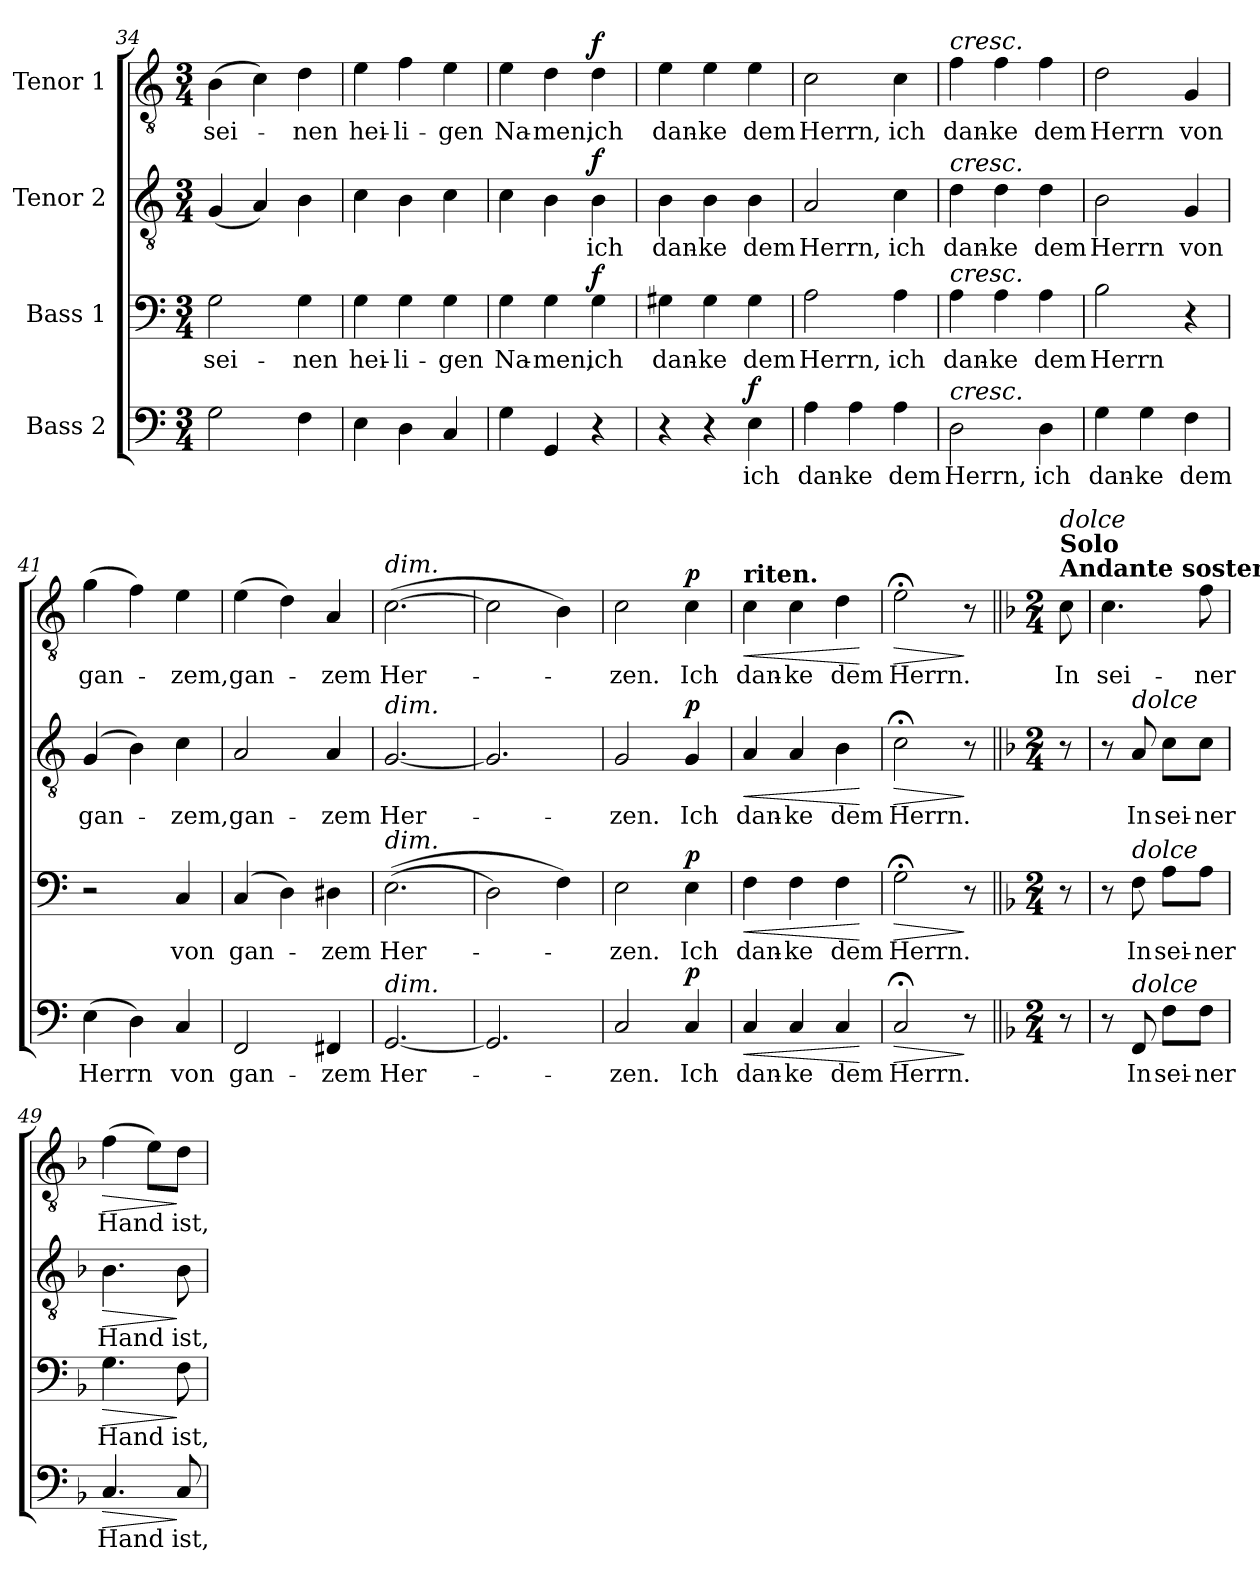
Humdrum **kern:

**kern	**text	**dynam	**kern	**text	**dynam	**kern	**text	**dynam	**kern	**text	**dynam
*part4	*part4	*part4	*part3	*part3	*part3	*part2	*part2	*part2	*part1	*part1	*part1
*staff4	*staff4	*staff4	*staff3	*staff3	*staff3	*staff2	*staff2	*staff2	*staff1	*staff1	*staff1
*I"Bass 2	*	*	*I"Bass 1	*	*	*I"Tenor 2	*	*	*I"Tenor 1	*	*
!!LO:LB:g=z
*clefF4	*	*	*clefF4	*	*	*clefGv2	*	*	*clefGv2	*	*
*k[]	*	*	*k[]	*	*	*k[]	*	*	*k[]	*	*
*M3/4	*	*	*M3/4	*	*	*M3/4	*	*	*M3/4	*	*
=34	=34	=34	=34	=34	=34	=34	=34	=34	=34	=34	=34
2G\	.	.	2G\	sei-	.	(4G/	.	.	(4B\	sei-	.
.	.	.	.	.	.	4A/)	.	.	4c\)	.	.
4F\	.	.	4G\	-nen	.	4B\	.	.	4d\	-nen	.
=35	=35	=35	=35	=35	=35	=35	=35	=35	=35	=35	=35
4E\	.	.	4G\	hei-	.	4c\	.	.	4e\	hei-	.
4D\	.	.	4G\	-li-	.	4B\	.	.	4f\	-li-	.
4C/	.	.	4G\	-gen	.	4c\	.	.	4e\	-gen	.
=36	=36	=36	=36	=36	=36	=36	=36	=36	=36	=36	=36
4G\	.	.	4G\	Na-	.	4c\	.	.	4e\	Na-	.
4GG/	.	.	4G\	-men,	.	4B\	.	.	4d\	-men,	.
!	!	!	!	!	!LO:DY:a	!	!	!LO:DY:a	!	!	!LO:DY:a
4r	.	.	4G\	ich	f	4B\	ich	f	4d\	ich	f
=37	=37	=37	=37	=37	=37	=37	=37	=37	=37	=37	=37
4r	.	.	4G#X\	dan-	.	4B\	dan-	.	4e\	dan-	.
4r	.	.	4G#\	-ke	.	4B\	-ke	.	4e\	-ke	.
!	!	!LO:DY:a	!	!	!	!	!	!	!	!	!
4E\	ich	f	4G#\	dem	.	4B\	dem	.	4e\	dem	.
=38	=38	=38	=38	=38	=38	=38	=38	=38	=38	=38	=38
4A\	dan-	.	2A\	Herrn,	.	2A/	Herrn,	.	2c\	Herrn,	.
4A\	-ke	.	.	.	.	.	.	.	.	.	.
4A\	dem	.	4A\	ich	.	4c\	ich	.	4c\	ich	.
=39	=39	=39	=39	=39	=39	=39	=39	=39	=39	=39	=39
!	!	!	!	!	!	!	!	!	!LO:TX:a:i:t=cresc.	!	!
!	!	!	!	!	!	!LO:TX:a:i:t=cresc.	!	!	!	!	!
!	!	!	!LO:TX:a:i:t=cresc.	!	!	!	!	!	!	!	!
!LO:TX:a:i:t=cresc.	!	!	!	!	!	!	!	!	!	!	!
2D\	Herrn,	.	4A\	dan-	.	4d\	dan-	.	4f\	dan-	.
.	.	.	4A\	-ke	.	4d\	-ke	.	4f\	-ke	.
4D\	ich	.	4A\	dem	.	4d\	dem	.	4f\	dem	.
=40	=40	=40	=40	=40	=40	=40	=40	=40	=40	=40	=40
4G\	dan-	.	2B\	Herrn	.	2B\	Herrn	.	2d\	Herrn	.
4G\	-ke	.	.	.	.	.	.	.	.	.	.
4F\	dem	.	4r	.	.	4G/	von	.	4G/	von	.
=41	=41	=41	=41	=41	=41	=41	=41	=41	=41	=41	=41
(4E\	Herrn	.	2r	.	.	(4G/	gan-	.	(4g\	gan-	.
4D\)	.	.	.	.	.	4B\)	.	.	4f\)	.	.
4C/	von	.	4C/	von	.	4c\	-zem,	.	4e\	-zem,	.
!!LO:LB:g=z
=42	=42	=42	=42	=42	=42	=42	=42	=42	=42	=42	=42
2FF/	gan-	.	(4C/	gan-	.	2A/	gan-	.	(4e\	gan-	.
.	.	.	4D\)	.	.	.	.	.	4d\)	.	.
4FF#X/	-zem	.	4D#X\	-zem	.	4A/	-zem	.	4A/	-zem	.
=43	=43	=43	=43	=43	=43	=43	=43	=43	=43	=43	=43
!	!	!	!	!	!	!	!	!	!LO:TX:a:i:t=dim.	!	!
!	!	!	!	!	!	!LO:TX:a:i:t=dim.	!	!	!	!	!
!	!	!	!LO:TX:a:i:t=dim.	!	!	!	!	!	!	!	!
!LO:TX:a:i:t=dim.	!	!	!	!	!	!	!	!	!	!	!
[2.GG/	Her-	.	((2.E\	Her-	.	[2.G/	Her-	.	([2.c\	Her-	.
=44	=44	=44	=44	=44	=44	=44	=44	=44	=44	=44	=44
2.GG/]	.	.	2D\)	.	.	2.G/]	.	.	2c\]	.	.
.	.	.	4F\)	.	.	.	.	.	4B\)	.	.
=45	=45	=45	=45	=45	=45	=45	=45	=45	=45	=45	=45
2C/	-zen.	.	2E\	-zen.	.	2G/	-zen.	.	2c\	-zen.	.
!	!	!LO:DY:a	!	!	!LO:DY:a	!	!	!LO:DY:a	!	!	!LO:DY:a
4C/	Ich	p	4E\	Ich	p	4G/	Ich	p	4c\	Ich	p
=46	=46	=46	=46	=46	=46	=46	=46	=46	=46	=46	=46
!	!	!	!	!	!	!	!	!	!LO:TX:a:B:t=riten.	!	!
!	!	!LO:HP:b	!	!	!LO:HP:b	!	!	!LO:HP:b	!	!	!LO:HP:b
4C/	dan-	<	4F\	dan-	<	4A/	dan-	<	4c\	dan-	<
4C/	-ke	.	4F\	-ke	.	4A/	-ke	.	4c\	-ke	.
4C/	dem	.	4F\	dem	.	4B\	dem	.	4d\	dem	.
.	.	[	.	.	[	.	.	[	.	.	[
=47	=47	=47	=47	=47	=47	=47	=47	=47	=47	=47	=47
!	!	!LO:HP:b	!	!	!LO:HP:b	!	!	!LO:HP:b	!	!	!LO:HP:b
2C;</	Herrn.	>	2G;<\	Herrn.	>	2c;<\	Herrn.	>	2e;<\	Herrn.	>
8r	.	]	8r	.	]	8r	.	]	8r	.	]
=47X1||	=47X1||	=47X1||	=47X1||	=47X1||	=47X1||	=47X1||	=47X1||	=47X1||	=47X1||	=47X1||	=47X1||
*k[b-]	*	*	*k[b-]	*	*	*k[b-]	*	*	*k[b-]	*	*
*M2/4	*	*	*M2/4	*	*	*M2/4	*	*	*M2/4	*	*
!	!	!	!	!	!	!	!	!	!LO:TX:a:B:t=Andante sostenuto	!	!
!	!	!	!	!	!	!	!	!	!LO:TX:a:B:t=Solo	!	!
!	!	!	!	!	!	!	!	!	!LO:TX:a:i:t=dolce	!	!
8r	.	.	8r	.	.	8r	.	.	8c\	In	.
=48	=48	=48	=48	=48	=48	=48	=48	=48	=48	=48	=48
8r	.	.	8r	.	.	8r	.	.	4.c\	sei-	.
!	!	!	!	!	!	!LO:TX:a:i:t=dolce	!	!	!	!	!
!	!	!	!LO:TX:a:i:t=dolce	!	!	!	!	!	!	!	!
!LO:TX:a:i:t=dolce	!	!	!	!	!	!	!	!	!	!	!
8FF/	In	.	8F\	In	.	8A/	In	.	.	.	.
8F\L	sei-	.	8A\L	sei-	.	8c\L	sei-	.	.	.	.
8F\J	-ner	.	8A\J	-ner	.	8c\J	-ner	.	8f\	-ner	.
=49	=49	=49	=49	=49	=49	=49	=49	=49	=49	=49	=49
!	!	!LO:HP:b	!	!	!LO:HP:b	!	!	!LO:HP:b	!	!	!LO:HP:b
4.C/	Hand	>	4.G\	Hand	>	4.B-\	Hand	>	(4f\	Hand	>
.	.	.	.	.	.	.	.	.	8e\L)	.	.
8C/	ist,	]	8F\	ist,	]	8B-\	ist,	]	8d\J	ist,	]
=	=	=	=	=	=	=	=	=	=	=	=
*-	*-	*-	*-	*-	*-	*-	*-	*-	*-	*-	*-
